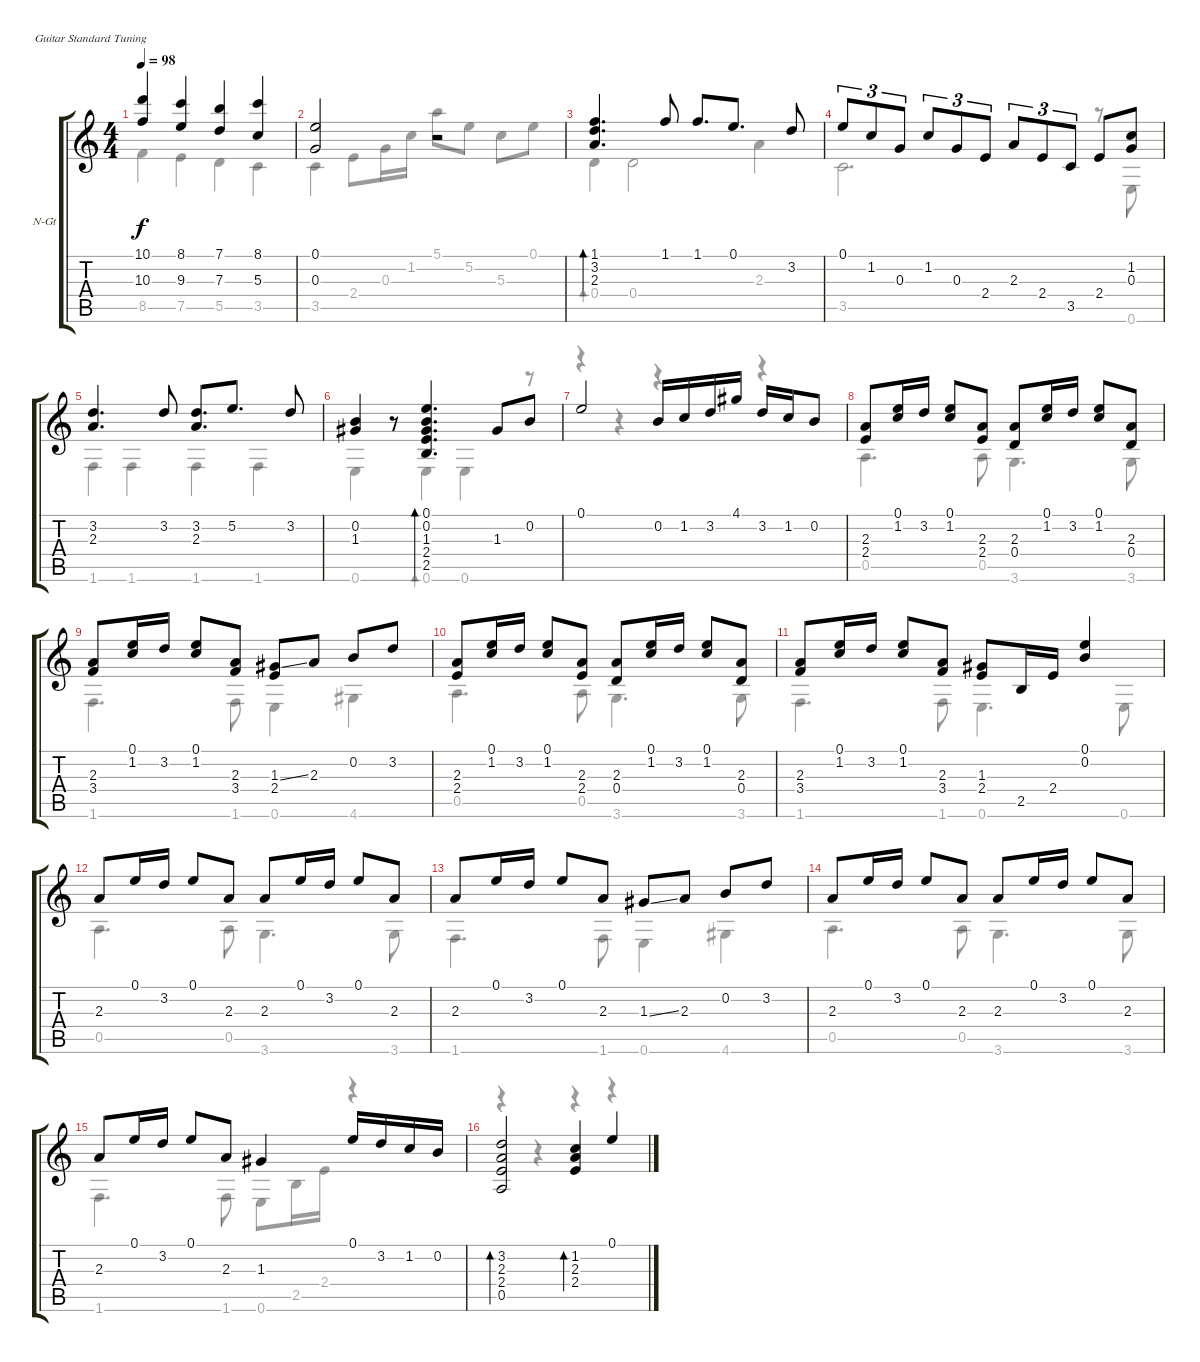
\bracketExtendMode groupsimilarinstruments
\firstSystemTrackNameOrientation horizontal
\otherSystemsTrackNameOrientation horizontal
\track ("Untitled" "N-Gt") {instrument acousticguitarnylon}
\staff {score tabs}
\tuning (E4 B3 G3 D3 A2 E2)
\voice
\ts (4 4)
\tempo 98
\clef g2
\ks c
(10.1 10.3).4{dy f} (8.1 9.3).4 (7.1 7.3).4 (8.1 5.3).4 |
(0.1 0.3).2 r.2 |
(1.1 3.2 2.3).4{d bd 120} 1.1.8 1.1.8{d} 0.1.8{d} 3.2.8 |
0.1.8{tu (3 2)} 1.2.8{tu (3 2)} 0.3.8{tu (3 2)} 1.2.8{tu (3 2)} 0.3.8{tu (3 2)} 2.4.8{tu (3 2)} 2.3.8{tu (3 2)} 2.4.8{tu (3 2)} 3.5.8{tu (3 2)} 2.4.8 (1.2 0.3).8 |
(3.2 2.3).4{d} 3.2.8 (3.2 2.3).8{d} 5.2.8{d} 3.2.8 |
(0.2 1.3).4 r.8 (0.1 0.2 1.3 2.4 2.5).4{d bd 120} 1.3.8 0.2.8 |
0.1.2 0.2.16 1.2.16 3.2.16 4.1.16 3.2.16 1.2.16 0.2.8 |
(2.3 2.4).8 (0.1 1.2).16 3.2.16 (0.1 1.2).8 (2.3 2.4).8 (2.3 0.4).8 (0.1 1.2).16 3.2.16 (0.1 1.2).8 (2.3 0.4).8 |
(2.3 3.4).8 (0.1 1.2).16 3.2.16 (0.1 1.2).8 (2.3 3.4).8 (1.3{ss} 2.4).8 2.3.8 0.2.8 3.2.8 |
(2.3 2.4).8 (0.1 1.2).16 3.2.16 (0.1 1.2).8 (2.3 2.4).8 (2.3 0.4).8 (0.1 1.2).16 3.2.16 (0.1 1.2).8 (2.3 0.4).8 |
(2.3 3.4).8 (0.1 1.2).16 3.2.16 (0.1 1.2).8 (2.3 3.4).8 (1.3 2.4).8 2.5.16 2.4.16 (0.1 0.2).4 |
2.3.8 0.1.16 3.2.16 0.1.8 2.3.8 2.3.8 0.1.16 3.2.16 0.1.8 2.3.8 |
2.3.8 0.1.16 3.2.16 0.1.8 2.3.8 1.3{ss}.8 2.3.8 0.2.8 3.2.8 |
2.3.8 0.1.16 3.2.16 0.1.8 2.3.8 2.3.8 0.1.16 3.2.16 0.1.8 2.3.8 |
2.3.8 0.1.16 3.2.16 0.1.8 2.3.8 1.3.4 0.1.16 3.2.16 1.2.16 0.2.16 |
(3.2 2.3 2.4 0.5).2{bd 120} (1.2 2.3 2.4).4{bd 120} 0.1.4
\voice
\clef g2
\ottava regular
\simile none
\ks c
8.5.4{dy f} 7.5.4 5.5.4 3.5.4 |
3.5.4 2.4.8 0.3.16 1.2.16 5.1.8 5.2.8 5.3.8 0.1.8 |
0.4.4{bd 120} 0.4.2 2.3.4 |
3.5.2{d} r.8 0.6.8 |
1.6.4 1.6.4 1.6.4 1.6.4 |
0.6.4 r.8 0.6.4{bd 120} 0.6.4 r.8 |
r.4 r.4 r.4 r.4 |
0.5.4{d} 0.5.8 3.6.4{d} 3.6.8 |
1.6.4{d} 1.6.8 0.6.4 4.6.4 |
0.5.4{d} 0.5.8 3.6.4{d} 3.6.8 |
1.6.4{d} 1.6.8 0.6.4{d} 0.6.8 |
0.5.4{d} 0.5.8 3.6.4{d} 3.6.8 |
1.6.4{d} 1.6.8 0.6.4 4.6.4 |
0.5.4{d} 0.5.8 3.6.4{d} 3.6.8 |
1.6.4{d} 1.6.8 0.6.8 2.5.16 2.4.16 r.4 |
r.4{bd 0} r.4 r.4{bd 0} r.4
